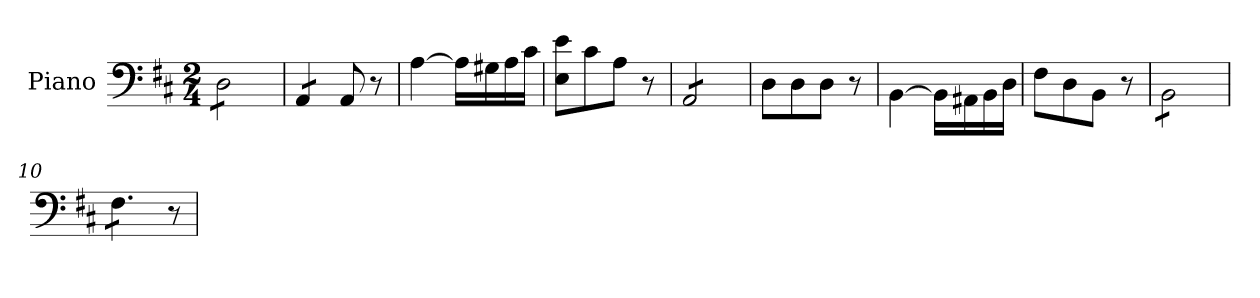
**kern
*part1
*staff1
*I"Piano
*I'Pno.
*clefF4
*k[f#c#]
*M2/4
=1
*tremolo
8D\L
8D\
8D\
8D\J
=2
8AA/L
8AA/J
*Xtremolo
8AA/
8r
=3
[4A\
16A\LL]
16G#X\
16A\
16c#\JJ
=4
8E\ 8e\L
8c#\
8A\J
8r
=5
*tremolo
8AA/L
8AA/
8AA/
8AA/J
*Xtremolo
=6
8D\L
8D\
8D\J
8r
=7
[4BB\
16BB\LL]
16AA#X\
16BB\
16D\JJ
=8
8F#\L
8D\
8BB\J
8r
=9
*tremolo
8BB\L
8BB\
8BB\
8BB\J
=10
8F#\L
8F#\
8F#\J
*Xtremolo
8r
=
*-
